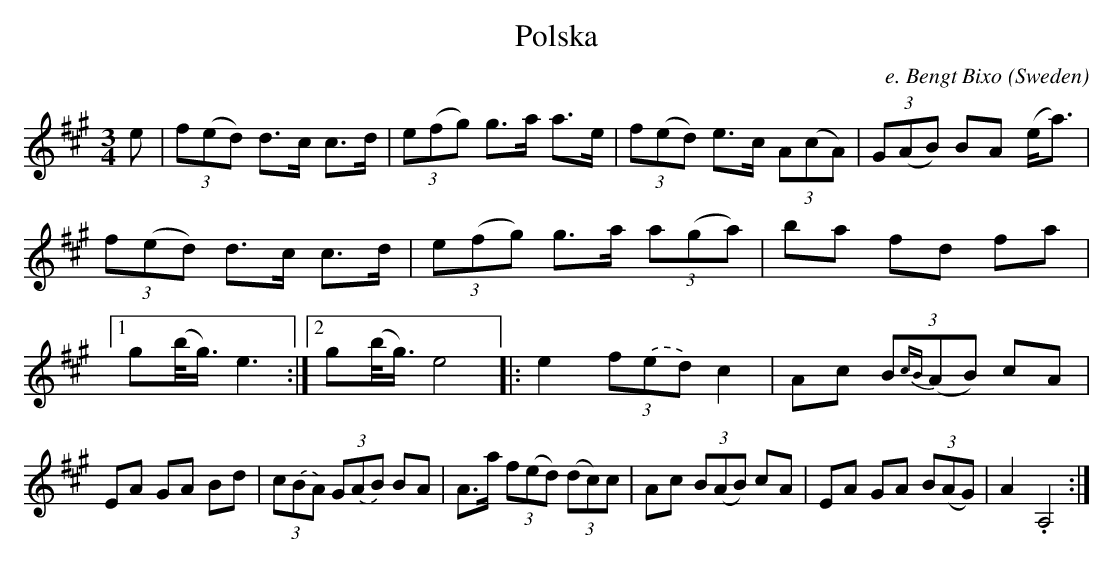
X:1
T:Polska
C:e. Bengt Bixo
O:Sweden
M:3/4
K:A
e|\
(3f(ed) d>c c>d| (3e(fg) g>a a>e| \
(3f(ed) e>c (3A(cA)| (3G(AB) BA (e<a)|\
(3f(ed) d>c c>d| (3e(fg) g>a (3a(ga)|\
ba fd fa|1 g(b/<g/) e3 :|2 g(b/<g/) e4 |:\
e2 (3f.(ed) c2| Ac (3B{cB}(AB) cA| EA GA Bd| (3c.(BA) (3G.(AB) BA|\
A>a (3f(ed) (3(dc)c| Ac (3B(AB) cA| EA GA (3B(AG)| A2. A,4:|
